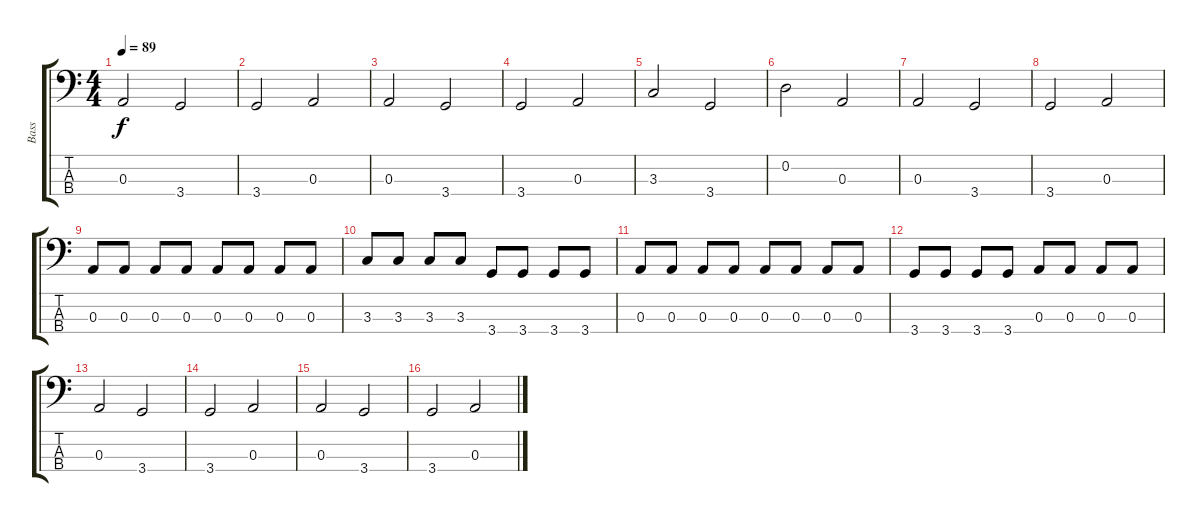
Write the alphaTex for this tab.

\track ("Bass" "Bass") {instrument electricbassfinger}
\staff {score tabs}
\tuning (G2 D2 A1 E1) {hide}
\ts (4 4)
\tempo 89
\clef f4
\ks c
0.3.2{dy f} 3.4.2 |
3.4.2 0.3.2 |
0.3.2 3.4.2 |
3.4.2 0.3.2 |
3.3.2 3.4.2 |
0.2.2 0.3.2 |
0.3.2 3.4.2 |
3.4.2 0.3.2 |
0.3.8 0.3.8 0.3.8 0.3.8 0.3.8 0.3.8 0.3.8 0.3.8 |
3.3.8 3.3.8 3.3.8 3.3.8 3.4.8 3.4.8 3.4.8 3.4.8 |
0.3.8 0.3.8 0.3.8 0.3.8 0.3.8 0.3.8 0.3.8 0.3.8 |
3.4.8 3.4.8 3.4.8 3.4.8 0.3.8 0.3.8 0.3.8 0.3.8 |
0.3.2 3.4.2 |
3.4.2 0.3.2 |
0.3.2 3.4.2 |
3.4.2 0.3.2
